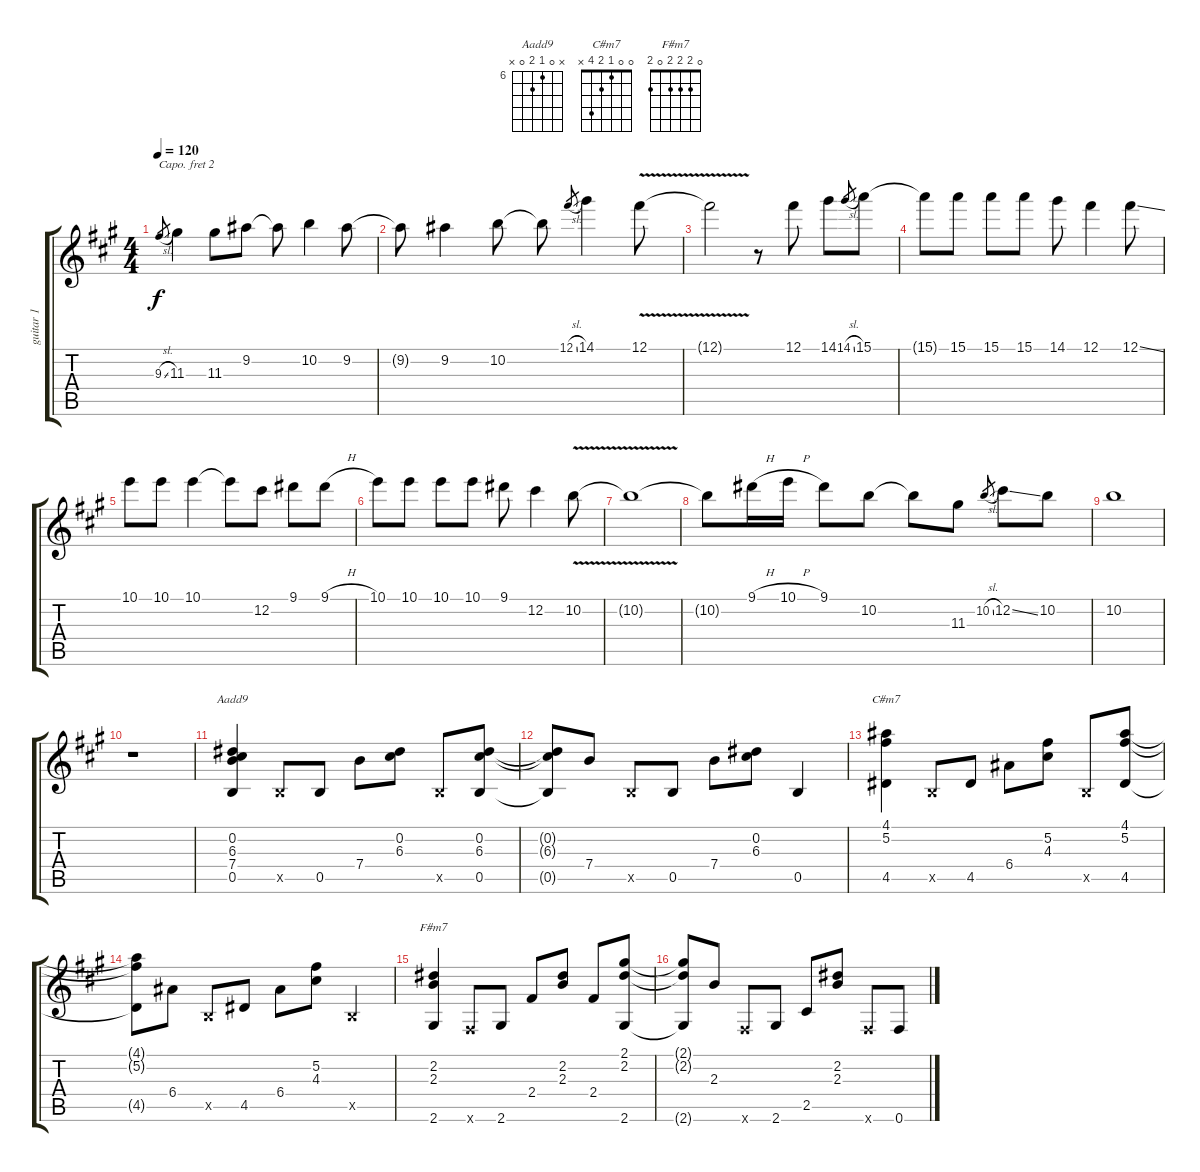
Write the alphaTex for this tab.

\track ("guitar 1" "guitar 1") {instrument acousticguitarsteel}
\staff {score tabs}
\capo 2
\tuning (E4 B3 G3 D3 A2 E2) {hide}
\chord ("Aadd9" x 0 6 7 0 x) {firstfret 6}
\chord ("C#m7" 0 0 1 2 4 x)
\chord ("F#m7" 0 2 2 2 0 2)
\ts (4 4)
\tempo 120
\clef g2
\ks a
9.3{sl}.8{gr dy f} 11.3.4 11.3.8 9.2.8 9.2{t}.8 10.2.4 9.2.8 |
9.2{t}.8 9.2.4 10.2.8 10.2{t}.8 12.1{sl}.8{gr} 14.1.4 12.1{v}.8 |
12.1{t}.2 r.8 12.1.8 14.1.8 14.1{sl}.8{gr} 15.1.8 |
15.1{t}.8 15.1.8 15.1.8 15.1.8 14.1.8 12.1.4 12.1{ss}.8 |
10.1.8 10.1.8 10.1.4 10.1{t}.8 12.2.8 9.1.8 9.1{h}.8 |
10.1.8 10.1.8 10.1.8 10.1.8 9.1.8 12.2.4 10.2{v}.8 |
10.2{t}.1 |
10.2{t}.8 9.1{h}.16 10.1{h}.16 9.1.8 10.2.8 10.2{t}.8 11.3.8 10.2{sl}.8{gr} 12.2{ss}.8 10.2.8 |
10.2.1 |
r.1 |
(0.2 6.3 7.4 0.5).4{ch "Aadd9"} 0.5{x}.8 0.5.8 7.4.8 (0.2 6.3).8 0.5{x}.8 (0.2 6.3 0.5).8 |
(0.2{t} 6.3{t} 0.5{t}).8 7.4.8 0.5{x}.8 0.5.8 7.4.8 (0.2 6.3).8 0.5.4 |
(4.1 5.2 4.5).4{ch "C#m7"} 0.5{x}.8 4.5.8 6.4.8 (5.2 4.3).8 0.5{x}.8 (4.1 5.2 4.5).8 |
(4.1{t} 5.2{t} 4.5{t}).8 6.4.8 0.5{x}.8 4.5.8 6.4.8 (5.2 4.3).8 0.5{x}.4 |
(2.2 2.3 2.6).4{ch "F#m7"} 0.6{x}.8 2.6.8 2.4.8 (2.2 2.3).8 2.4.8 (2.1 2.2 2.6).8 |
(2.1{t} 2.2{t} 2.6{t}).8 2.3.8 0.6{x}.8 2.6.8 2.5.8 (2.2 2.3).8 0.6{x}.8 0.6.8
